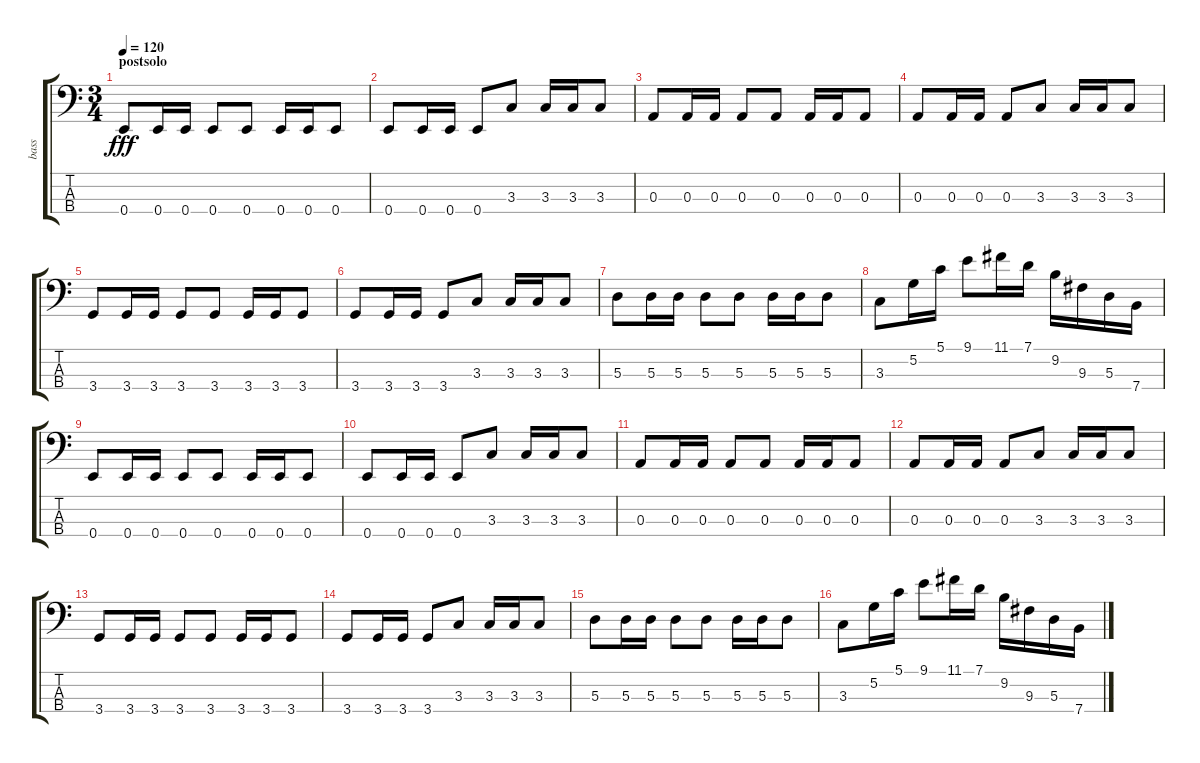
\track ("bass" "bass") {instrument electricbassfinger}
\staff {score tabs}
\tuning (G2 D2 A1 E1) {hide}
\ts (3 4)
\section ("" "postsolo")
\tempo 120
\clef f4
\ks c
0.4.8{dy fff} 0.4.16 0.4.16 0.4.8 0.4.8 0.4.16 0.4.16 0.4.8 |
0.4.8 0.4.16 0.4.16 0.4.8 3.3.8 3.3.16 3.3.16 3.3.8 |
0.3.8 0.3.16 0.3.16 0.3.8 0.3.8 0.3.16 0.3.16 0.3.8 |
0.3.8 0.3.16 0.3.16 0.3.8 3.3.8 3.3.16 3.3.16 3.3.8 |
3.4.8 3.4.16 3.4.16 3.4.8 3.4.8 3.4.16 3.4.16 3.4.8 |
3.4.8 3.4.16 3.4.16 3.4.8 3.3.8 3.3.16 3.3.16 3.3.8 |
5.3.8 5.3.16 5.3.16 5.3.8 5.3.8 5.3.16 5.3.16 5.3.8 |
3.3.8 5.2.16 5.1.16 9.1.8 11.1.16 7.1.16 9.2.16 9.3.16 5.3.16 7.4.16 |
0.4.8 0.4.16 0.4.16 0.4.8 0.4.8 0.4.16 0.4.16 0.4.8 |
0.4.8 0.4.16 0.4.16 0.4.8 3.3.8 3.3.16 3.3.16 3.3.8 |
0.3.8 0.3.16 0.3.16 0.3.8 0.3.8 0.3.16 0.3.16 0.3.8 |
0.3.8 0.3.16 0.3.16 0.3.8 3.3.8 3.3.16 3.3.16 3.3.8 |
3.4.8 3.4.16 3.4.16 3.4.8 3.4.8 3.4.16 3.4.16 3.4.8 |
3.4.8 3.4.16 3.4.16 3.4.8 3.3.8 3.3.16 3.3.16 3.3.8 |
5.3.8 5.3.16 5.3.16 5.3.8 5.3.8 5.3.16 5.3.16 5.3.8 |
3.3.8 5.2.16 5.1.16 9.1.8 11.1.16 7.1.16 9.2.16 9.3.16 5.3.16 7.4.16
